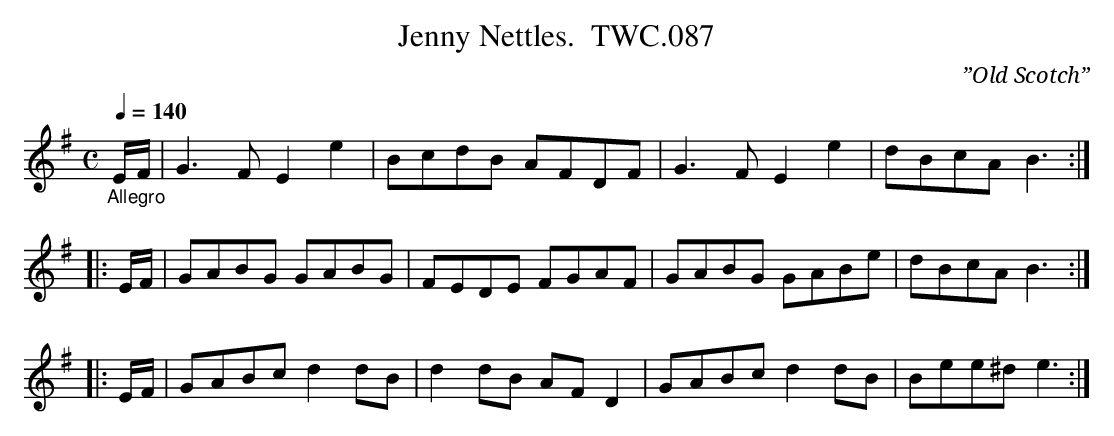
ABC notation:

X:1
T:Jenny Nettles.  TWC.087
L:1/8
C:”Old Scotch”
M:C
Q:1/4=140
K:Em
"_Allegro"\
E/F/|G3F E2e2|BcdB AFDF|G3F E2e2|dBcA B3 :|
|: E/F/|GABG GABG|FEDE FGAF|GABG GABe|dBcA B3 :|
|: E/F/|GABc d2 dB|d2 dB AF D2|GABc d2 dB|Bee^d e3 :|
